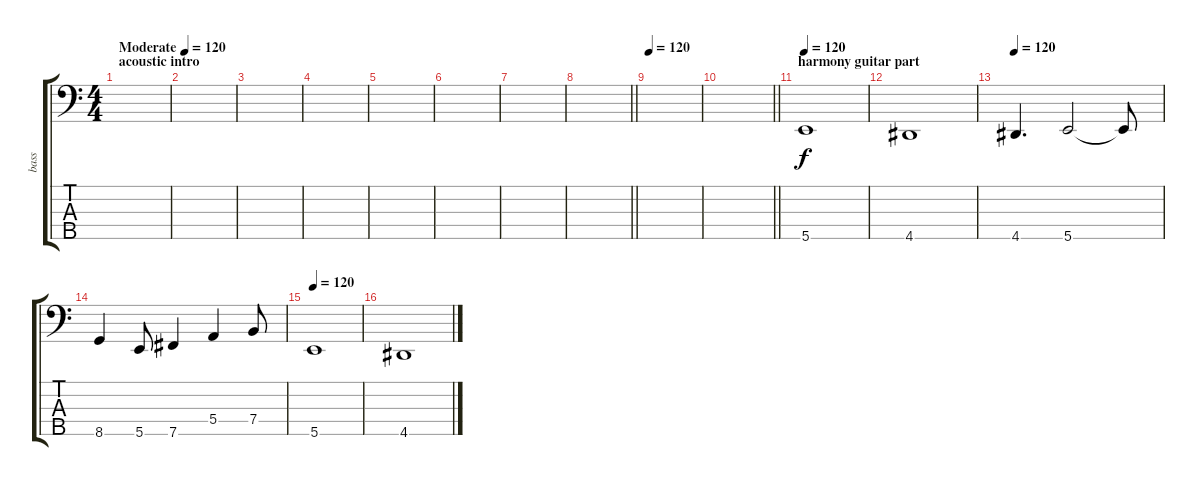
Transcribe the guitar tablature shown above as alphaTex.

\track ("bass" "bass") {instrument electricbassfinger}
\staff {score tabs}
\tuning (G2 D2 A1 E1 B0) {hide}
\ts (4 4)
\section ("" "acoustic intro")
\tempo (120 "Moderate")
\clef f4
\ks c
|
|
|
|
|
|
|
\barLineRight lightlight
|
\tempo 120
|
\barLineRight lightlight
|
\section ("" "harmony guitar part")
\tempo 120
5.5.1 |
4.5.1 |
\tempo 120
4.5.4{d} 5.5.2 5.5{t}.8 |
8.5.4 5.5.8 7.5.4 5.4.4 7.4.8 |
\tempo 120
5.5.1 |
4.5.1
